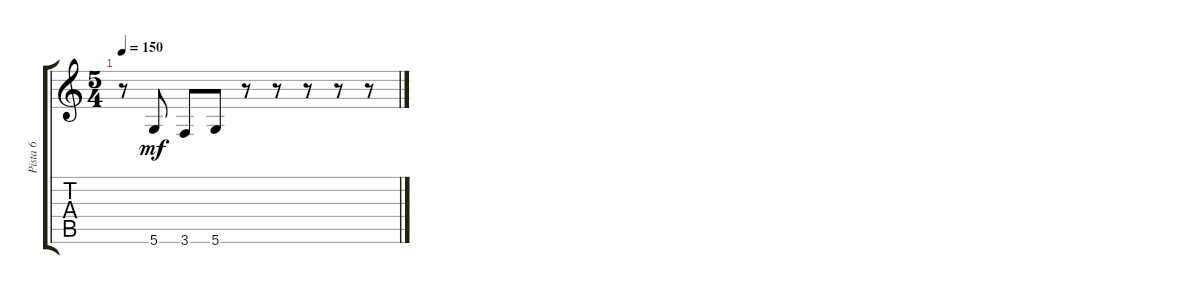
\track ("Pista 6" "Pista 6") {instrument acousticguitarsteel}
\staff {score tabs}
\tuning (D4 A3 F3 C3 G2 D2) {hide}
\ts (5 4)
\tempo 150
\clef g2
\ks c
r.8{dy mf} 5.6.8 3.6.8 5.6.8 r.8 r.8 r.8 r.8 r.8
